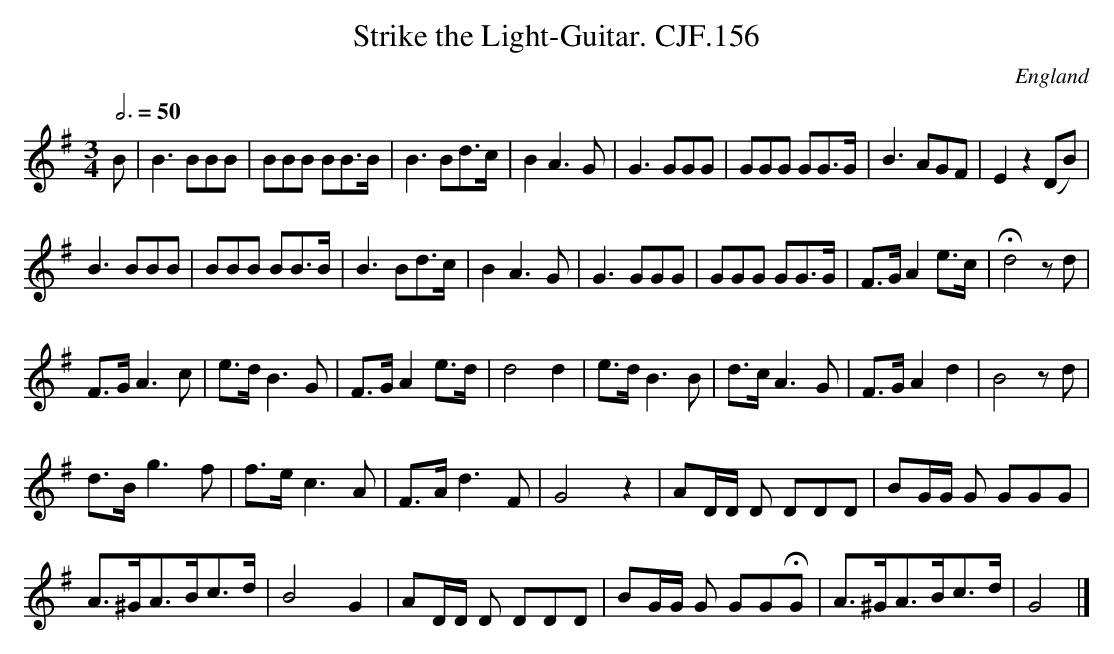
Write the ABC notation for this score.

X:1
T:Strike the Light-Guitar. CJF.156
L:1/8
M:3/4
O:England
Q:3/4=50
K:G
B|B3BBB|BBB BB>B|B3Bd>c|B2A3G|\
G3GGG|GGG GG>G|B3AGF|E2z2(DB)|!
B3BBB|BBB BB>B|B3Bd>c|B2A3G|\
G3GGG|GGG GG>G|F>GA2e>c|Hd4zd|!
F>GA3c|e>dB3G|F>GA2e>d|d4d2|\
e>dB3B|d>cA3G|F>GA2d2|B4zd|!
d>Bg3f|f>ec3A|F>Ad3F|G4z2|\
AD/D/ D DDD|BG/G/ G GGG|!
A>^GA>Bc>d|B4G2|\
AD/D/ D DDD|BG/G/ G GGHG|A>^GA>Bc>d|G4|]
